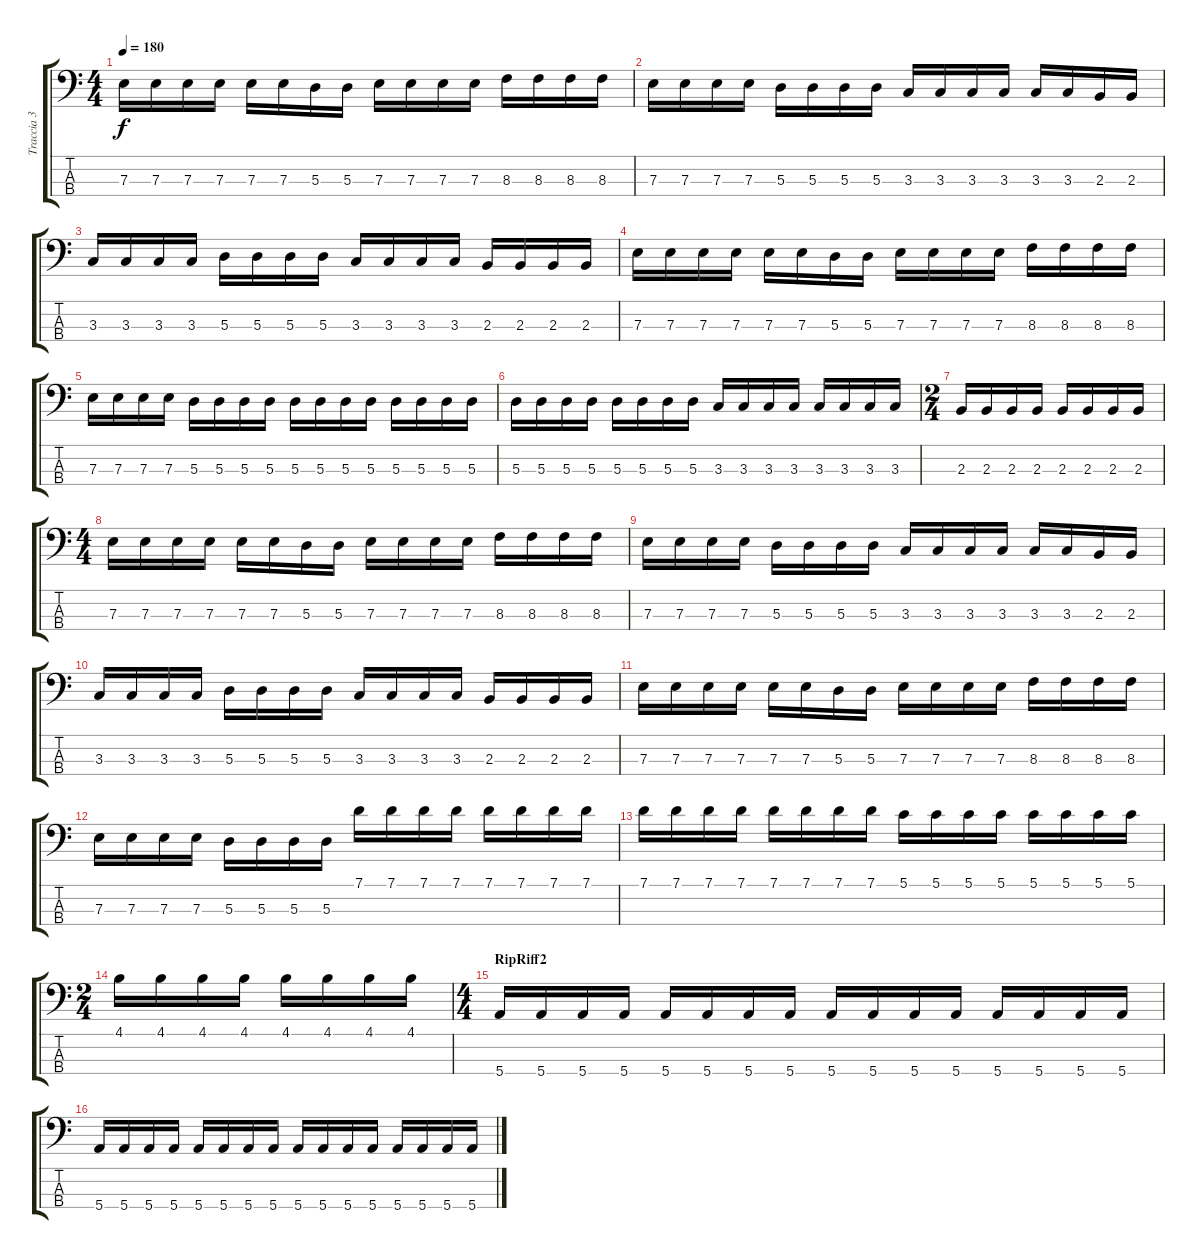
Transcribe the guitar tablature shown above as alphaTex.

\track ("Traccia 3" "Traccia 3") {instrument electricbasspick}
\staff {score tabs}
\tuning (G2 D2 A1 E1) {hide}
\ts (4 4)
\tempo 180
\clef f4
\ks c
7.3.16{dy f} 7.3.16 7.3.16 7.3.16 7.3.16 7.3.16 5.3.16 5.3.16 7.3.16 7.3.16 7.3.16 7.3.16 8.3.16 8.3.16 8.3.16 8.3.16 |
7.3.16 7.3.16 7.3.16 7.3.16 5.3.16 5.3.16 5.3.16 5.3.16 3.3.16 3.3.16 3.3.16 3.3.16 3.3.16 3.3.16 2.3.16 2.3.16 |
3.3.16 3.3.16 3.3.16 3.3.16 5.3.16 5.3.16 5.3.16 5.3.16 3.3.16 3.3.16 3.3.16 3.3.16 2.3.16 2.3.16 2.3.16 2.3.16 |
7.3.16 7.3.16 7.3.16 7.3.16 7.3.16 7.3.16 5.3.16 5.3.16 7.3.16 7.3.16 7.3.16 7.3.16 8.3.16 8.3.16 8.3.16 8.3.16 |
7.3.16 7.3.16 7.3.16 7.3.16 5.3.16 5.3.16 5.3.16 5.3.16 5.3.16 5.3.16 5.3.16 5.3.16 5.3.16 5.3.16 5.3.16 5.3.16 |
5.3.16 5.3.16 5.3.16 5.3.16 5.3.16 5.3.16 5.3.16 5.3.16 3.3.16 3.3.16 3.3.16 3.3.16 3.3.16 3.3.16 3.3.16 3.3.16 |
\ts (2 4)
2.3.16 2.3.16 2.3.16 2.3.16 2.3.16 2.3.16 2.3.16 2.3.16 |
\ts (4 4)
7.3.16 7.3.16 7.3.16 7.3.16 7.3.16 7.3.16 5.3.16 5.3.16 7.3.16 7.3.16 7.3.16 7.3.16 8.3.16 8.3.16 8.3.16 8.3.16 |
7.3.16 7.3.16 7.3.16 7.3.16 5.3.16 5.3.16 5.3.16 5.3.16 3.3.16 3.3.16 3.3.16 3.3.16 3.3.16 3.3.16 2.3.16 2.3.16 |
3.3.16 3.3.16 3.3.16 3.3.16 5.3.16 5.3.16 5.3.16 5.3.16 3.3.16 3.3.16 3.3.16 3.3.16 2.3.16 2.3.16 2.3.16 2.3.16 |
7.3.16 7.3.16 7.3.16 7.3.16 7.3.16 7.3.16 5.3.16 5.3.16 7.3.16 7.3.16 7.3.16 7.3.16 8.3.16 8.3.16 8.3.16 8.3.16 |
7.3.16 7.3.16 7.3.16 7.3.16 5.3.16 5.3.16 5.3.16 5.3.16 7.1.16 7.1.16 7.1.16 7.1.16 7.1.16 7.1.16 7.1.16 7.1.16 |
7.1.16 7.1.16 7.1.16 7.1.16 7.1.16 7.1.16 7.1.16 7.1.16 5.1.16 5.1.16 5.1.16 5.1.16 5.1.16 5.1.16 5.1.16 5.1.16 |
\ts (2 4)
4.1.16 4.1.16 4.1.16 4.1.16 4.1.16 4.1.16 4.1.16 4.1.16 |
\ts (4 4)
\section ("" "RipRiff2")
5.4.16 5.4.16 5.4.16 5.4.16 5.4.16 5.4.16 5.4.16 5.4.16 5.4.16 5.4.16 5.4.16 5.4.16 5.4.16 5.4.16 5.4.16 5.4.16 |
5.4.16 5.4.16 5.4.16 5.4.16 5.4.16 5.4.16 5.4.16 5.4.16 5.4.16 5.4.16 5.4.16 5.4.16 5.4.16 5.4.16 5.4.16 5.4.16
